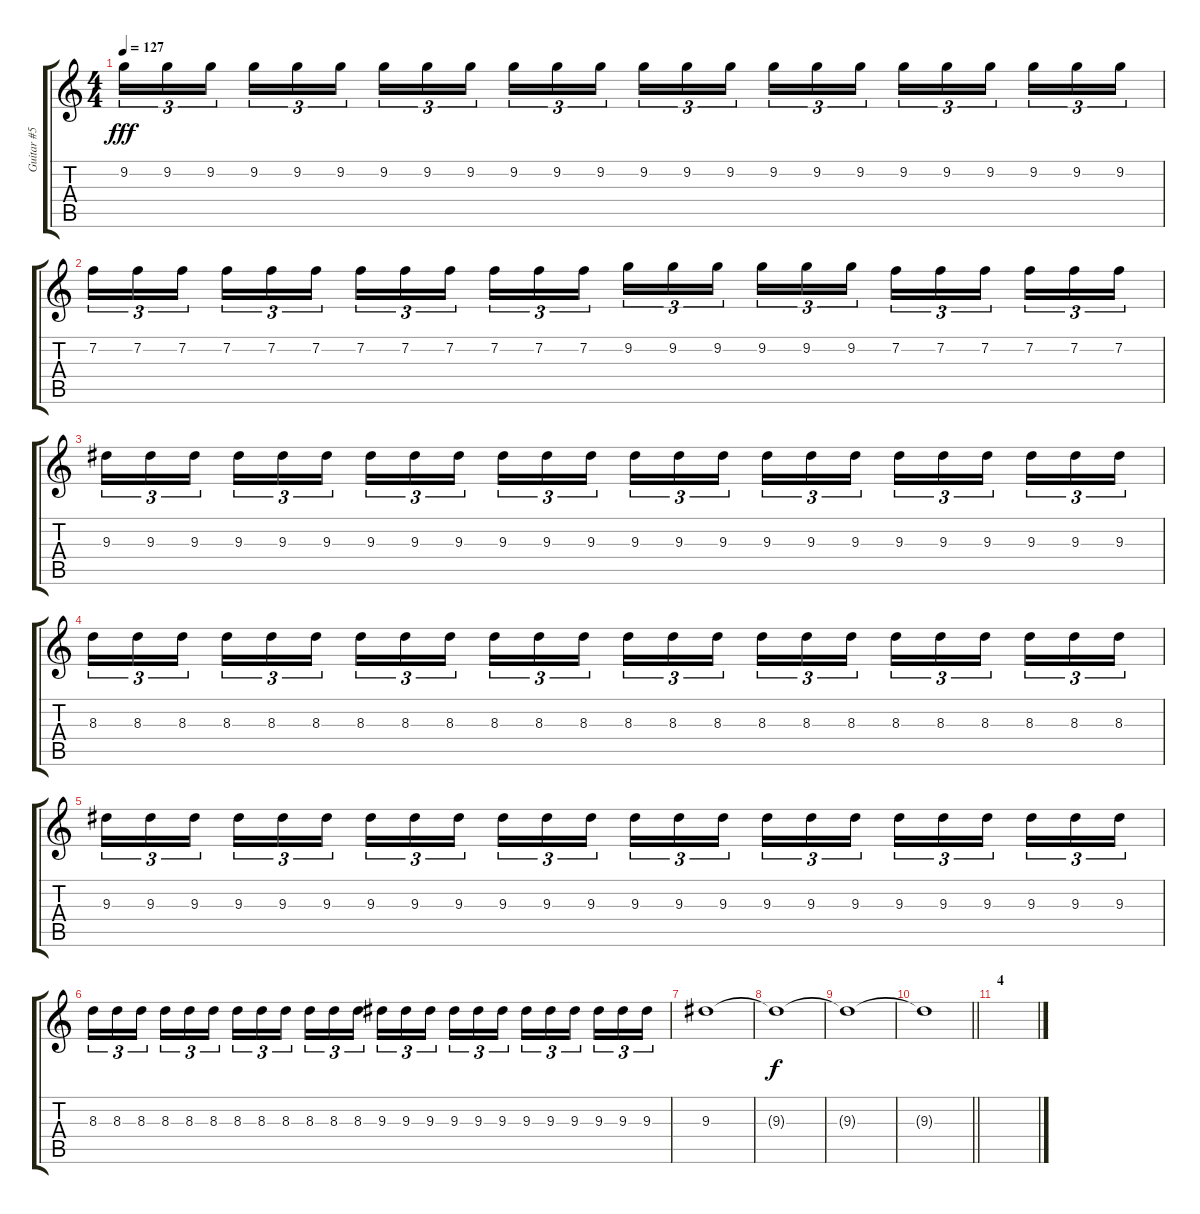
\track ("Guitar #5" "Guitar #5") {instrument electricguitarclean}
\staff {score tabs}
\tuning (Eb4 Bb3 Gb3 Db3 Ab2 Db2) {hide}
\ts (4 4)
\tempo 127
\clef g2
\ks c
9.2.16{tu (3 2) dy fff} 9.2.16{tu (3 2)} 9.2.16{tu (3 2) beam splitsecondary} 9.2.16{tu (3 2)} 9.2.16{tu (3 2)} 9.2.16{tu (3 2)} 9.2.16{tu (3 2)} 9.2.16{tu (3 2)} 9.2.16{tu (3 2) beam splitsecondary} 9.2.16{tu (3 2)} 9.2.16{tu (3 2)} 9.2.16{tu (3 2)} 9.2.16{tu (3 2)} 9.2.16{tu (3 2)} 9.2.16{tu (3 2) beam splitsecondary} 9.2.16{tu (3 2)} 9.2.16{tu (3 2)} 9.2.16{tu (3 2)} 9.2.16{tu (3 2)} 9.2.16{tu (3 2)} 9.2.16{tu (3 2) beam splitsecondary} 9.2.16{tu (3 2)} 9.2.16{tu (3 2)} 9.2.16{tu (3 2)} |
7.2.16{tu (3 2)} 7.2.16{tu (3 2)} 7.2.16{tu (3 2) beam splitsecondary} 7.2.16{tu (3 2)} 7.2.16{tu (3 2)} 7.2.16{tu (3 2)} 7.2.16{tu (3 2)} 7.2.16{tu (3 2)} 7.2.16{tu (3 2) beam splitsecondary} 7.2.16{tu (3 2)} 7.2.16{tu (3 2)} 7.2.16{tu (3 2)} 9.2.16{tu (3 2)} 9.2.16{tu (3 2)} 9.2.16{tu (3 2) beam splitsecondary} 9.2.16{tu (3 2)} 9.2.16{tu (3 2)} 9.2.16{tu (3 2)} 7.2.16{tu (3 2)} 7.2.16{tu (3 2)} 7.2.16{tu (3 2) beam splitsecondary} 7.2.16{tu (3 2)} 7.2.16{tu (3 2)} 7.2.16{tu (3 2)} |
9.3.16{tu (3 2)} 9.3.16{tu (3 2)} 9.3.16{tu (3 2) beam splitsecondary} 9.3.16{tu (3 2)} 9.3.16{tu (3 2)} 9.3.16{tu (3 2)} 9.3.16{tu (3 2)} 9.3.16{tu (3 2)} 9.3.16{tu (3 2) beam splitsecondary} 9.3.16{tu (3 2)} 9.3.16{tu (3 2)} 9.3.16{tu (3 2)} 9.3.16{tu (3 2)} 9.3.16{tu (3 2)} 9.3.16{tu (3 2) beam splitsecondary} 9.3.16{tu (3 2)} 9.3.16{tu (3 2)} 9.3.16{tu (3 2)} 9.3.16{tu (3 2)} 9.3.16{tu (3 2)} 9.3.16{tu (3 2) beam splitsecondary} 9.3.16{tu (3 2)} 9.3.16{tu (3 2)} 9.3.16{tu (3 2)} |
8.3.16{tu (3 2)} 8.3.16{tu (3 2)} 8.3.16{tu (3 2) beam splitsecondary} 8.3.16{tu (3 2)} 8.3.16{tu (3 2)} 8.3.16{tu (3 2)} 8.3.16{tu (3 2)} 8.3.16{tu (3 2)} 8.3.16{tu (3 2) beam splitsecondary} 8.3.16{tu (3 2)} 8.3.16{tu (3 2)} 8.3.16{tu (3 2)} 8.3.16{tu (3 2)} 8.3.16{tu (3 2)} 8.3.16{tu (3 2) beam splitsecondary} 8.3.16{tu (3 2)} 8.3.16{tu (3 2)} 8.3.16{tu (3 2)} 8.3.16{tu (3 2)} 8.3.16{tu (3 2)} 8.3.16{tu (3 2) beam splitsecondary} 8.3.16{tu (3 2)} 8.3.16{tu (3 2)} 8.3.16{tu (3 2)} |
9.3.16{tu (3 2)} 9.3.16{tu (3 2)} 9.3.16{tu (3 2) beam splitsecondary} 9.3.16{tu (3 2)} 9.3.16{tu (3 2)} 9.3.16{tu (3 2)} 9.3.16{tu (3 2)} 9.3.16{tu (3 2)} 9.3.16{tu (3 2) beam splitsecondary} 9.3.16{tu (3 2)} 9.3.16{tu (3 2)} 9.3.16{tu (3 2)} 9.3.16{tu (3 2)} 9.3.16{tu (3 2)} 9.3.16{tu (3 2) beam splitsecondary} 9.3.16{tu (3 2)} 9.3.16{tu (3 2)} 9.3.16{tu (3 2)} 9.3.16{tu (3 2)} 9.3.16{tu (3 2)} 9.3.16{tu (3 2) beam splitsecondary} 9.3.16{tu (3 2)} 9.3.16{tu (3 2)} 9.3.16{tu (3 2)} |
8.3.16{tu (3 2)} 8.3.16{tu (3 2)} 8.3.16{tu (3 2) beam splitsecondary} 8.3.16{tu (3 2)} 8.3.16{tu (3 2)} 8.3.16{tu (3 2)} 8.3.16{tu (3 2)} 8.3.16{tu (3 2)} 8.3.16{tu (3 2) beam splitsecondary} 8.3.16{tu (3 2)} 8.3.16{tu (3 2)} 8.3.16{tu (3 2)} 9.3.16{tu (3 2)} 9.3.16{tu (3 2)} 9.3.16{tu (3 2) beam splitsecondary} 9.3.16{tu (3 2)} 9.3.16{tu (3 2)} 9.3.16{tu (3 2)} 9.3.16{tu (3 2)} 9.3.16{tu (3 2)} 9.3.16{tu (3 2) beam splitsecondary} 9.3.16{tu (3 2)} 9.3.16{tu (3 2)} 9.3.16{tu (3 2)} |
9.3.1 |
9.3{t}.1{dy f} |
9.3{t}.1 |
\barLineRight lightlight
9.3{t}.1 |
\section ("" "4")
